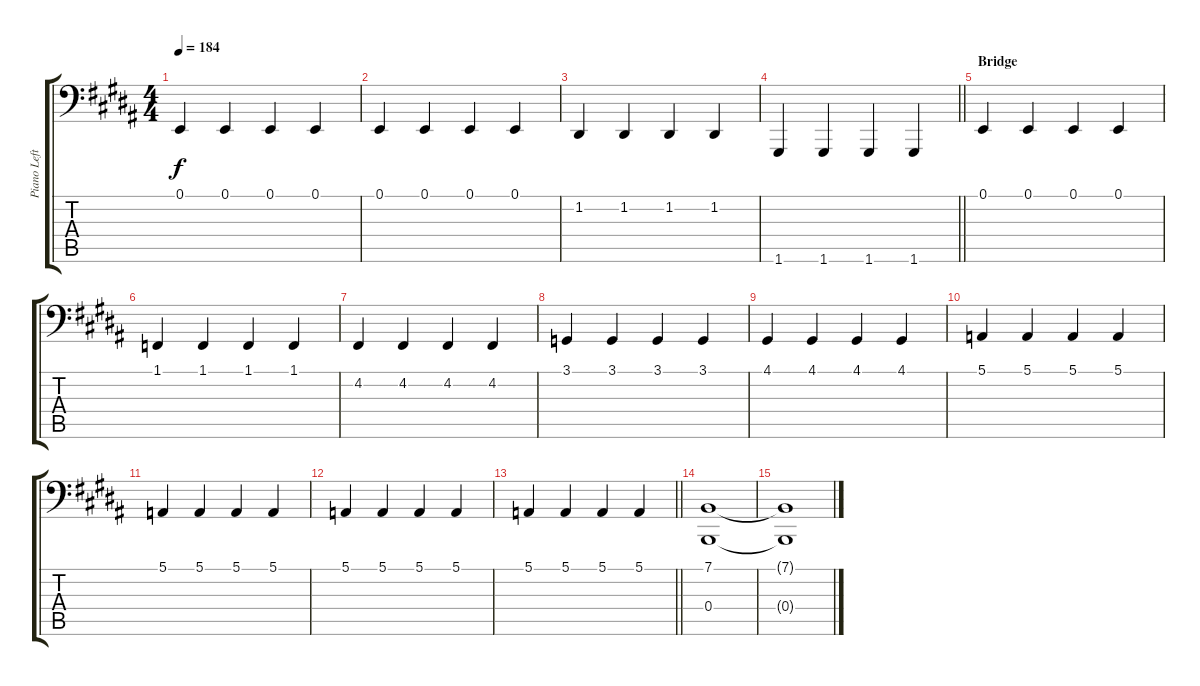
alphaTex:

\track ("Piano Left Hand" "Piano Left") {instrument brightacousticpiano}
\staff {score tabs}
\tuning (E2 D2 C2 B1 A1 G1) {hide}
\ts (4 4)
\tempo 184
\clef f4
\ks b
0.1.4{dy f} 0.1.4 0.1.4 0.1.4 |
0.1.4 0.1.4 0.1.4 0.1.4 |
1.2.4 1.2.4 1.2.4 1.2.4 |
\barLineRight lightlight
1.6.4 1.6.4 1.6.4 1.6.4 |
\section ("" "Bridge")
0.1.4 0.1.4 0.1.4 0.1.4 |
1.1.4 1.1.4 1.1.4 1.1.4 |
4.2.4 4.2.4 4.2.4 4.2.4 |
3.1.4 3.1.4 3.1.4 3.1.4 |
4.1.4 4.1.4 4.1.4 4.1.4 |
5.1.4 5.1.4 5.1.4 5.1.4 |
5.1.4 5.1.4 5.1.4 5.1.4 |
5.1.4 5.1.4 5.1.4 5.1.4 |
\barLineRight lightlight
5.1.4 5.1.4 5.1.4 5.1.4 |
(7.1 0.4).1 |
(7.1{t} 0.4{t}).1
